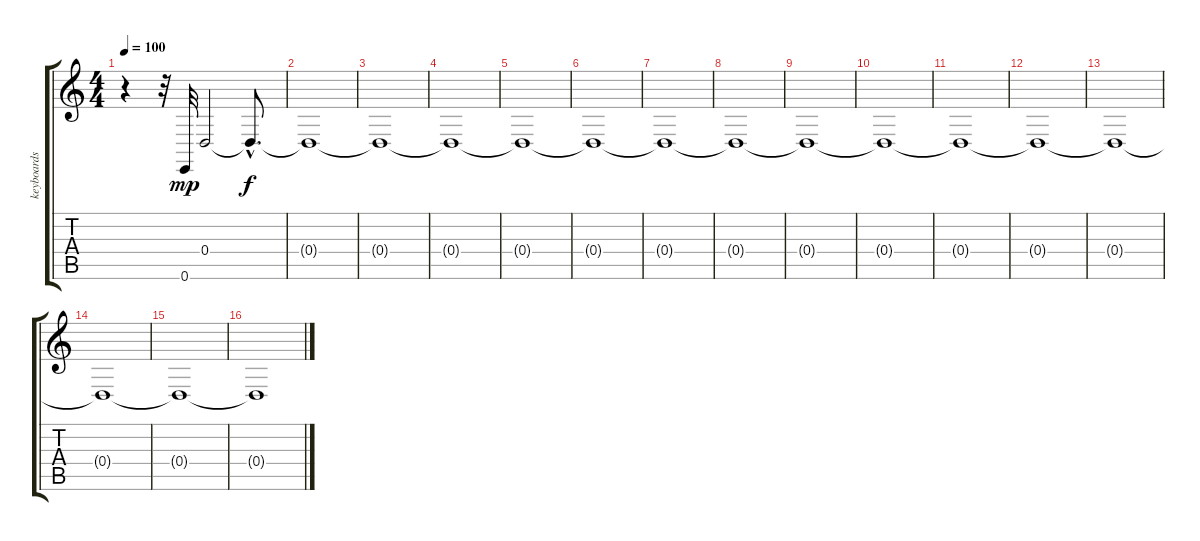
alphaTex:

\track ("keyboards" "keyboards") {instrument synthstrings1}
\staff {score tabs}
\tuning (E4 B3 G3 D3 A2 E2) {hide}
\ts (4 4)
\tempo 100
\clef g2
\ks c
r.4{dy mp instrument synthstrings1} r.32 0.6.32 0.4.2 0.4{hac t}.8{d dy f} |
0.4{t}.1 |
0.4{t}.1 |
0.4{t}.1 |
0.4{t}.1 |
0.4{t}.1 |
0.4{t}.1 |
0.4{t}.1 |
0.4{t}.1 |
0.4{t}.1 |
0.4{t}.1 |
0.4{t}.1 |
0.4{t}.1 |
0.4{t}.1 |
0.4{t}.1 |
0.4{t}.1
